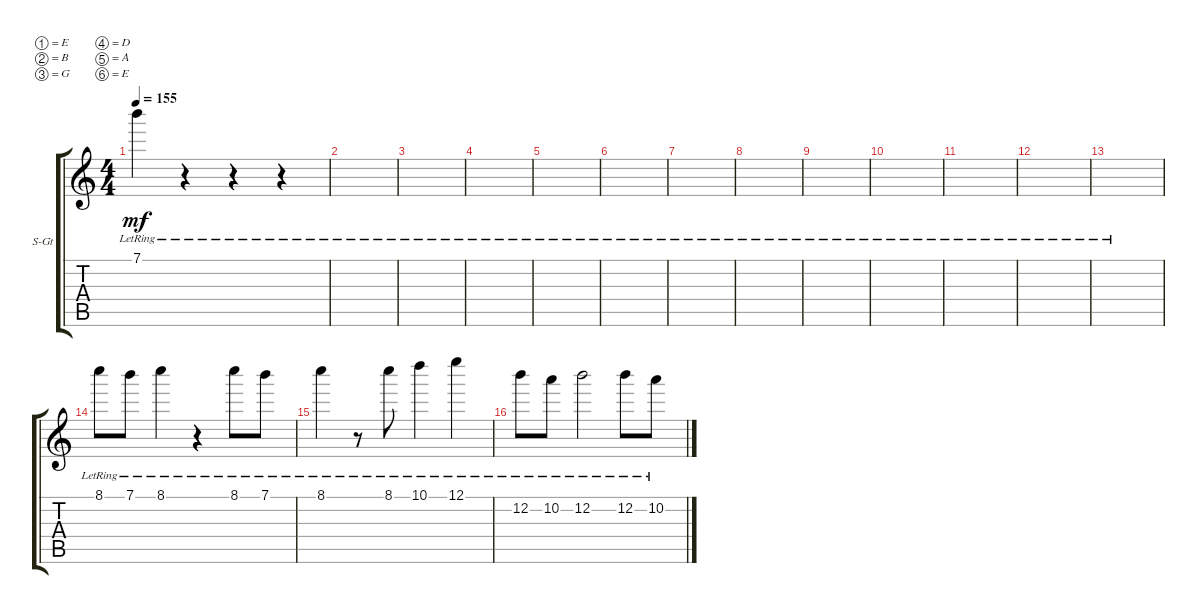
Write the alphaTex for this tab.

\defaultSystemsLayout 4
\bracketExtendMode groupsimilarinstruments
\firstSystemTrackNameOrientation horizontal
\otherSystemsTrackNameOrientation horizontal
\track ("Steel Guitar" "S-Gt") {instrument acousticguitarsteel}
\staff {score tabs}
\tuning (E5 B4 G4 D4 A3 E3)
\ts (4 4)
\tempo 155
\clef g2
\ks c
7.1{lr}.4{dy mf} r.4 r.4 r.4 |
|
|
|
|
|
|
|
|
|
|
|
|
8.1{lr}.8 7.1{lr}.8 8.1{lr}.4 r.4 8.1{lr}.8 7.1{lr}.8 |
8.1{lr}.4 r.8 8.1{lr}.8 10.1{lr}.4 12.1{lr}.4 |
12.2{lr}.8 10.2{lr}.8 12.2{lr}.2 12.2{lr}.8 10.2{lr}.8
